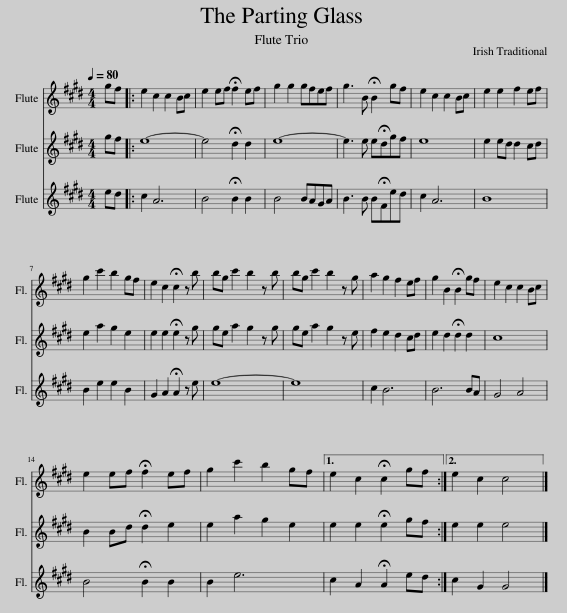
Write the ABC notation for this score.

X:1
%%score 1 2 3
L:1/8
Q:1/4=80
M:4/4
I:linebreak $
K:E
V:1 treble
V:2 treble
V:3 treble
V:1
 gf |: e2 c2 c2 Bc | e2 ef !fermata!f2 ef | g2 g2 gfef | g3 B !fermata!B2 gf | %5
 e2 c2 c2 Bc | e2 e2 f2 ef |$ g2 c'2 b2 gf | e2 c2 !fermata!c2 z b | bg c'2 b2 z b | %10
 bg c'2 b2 z g | a2 g2 f2 ef | g2 B2 !fermata!B2 gf | e2 c2 c2 Bc |$ e2 ef !fermata!f2 ef | %15
 g2 c'2 b2 gf |1 e2 c2 !fermata!c2 gf :|2 e2 c2 c4 |] %18
V:2
 gf |: e8- | e4 !fermata!d2 d2 | e8- | e3 e e!fermata!dgf | %5
 e8 | e2 ed d2 cd |$ e2 a2 g2 e2 | e2 e2 !fermata!e2 z g | ge a2 g2 z g | %10
 ge a2 g2 z e | f2 e2 d2 cd | e2 d2 !fermata!d2 d2 | c8 |$ B2 Bd !fermata!d2 e2 | %15
 e2 a2 g2 e2 |1 e2 e2 !fermata!e2 gf :|2 e2 e2 e4 |] %18
V:3
 ed |: c2 A6 | B4 !fermata!B2 B2 | B4 BAGA | B3 B B!fermata!Fed | %5
 c2 A6 | B8 |$ B2 e2 e2 B2 | G2 A2 !fermata!A2 z e | e8- | %10
 e8 | c2 B6 | B6 BA | G4 A4 |$ B4 !fermata!B2 B2 | %15
 B2 e6 |1 c2 A2 !fermata!A2 ed :|2 c2 G2 G4 |] %18
